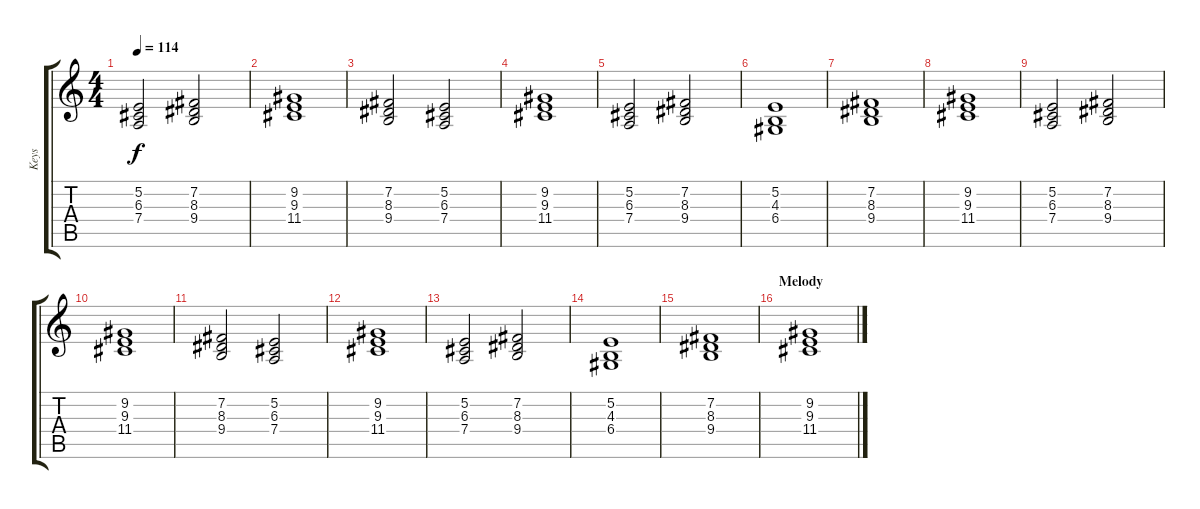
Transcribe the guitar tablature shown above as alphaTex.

\track ("Keys" "Keys") {instrument choiraahs}
\staff {score tabs}
\tuning (E4 B3 G3 D3 A2 E2) {hide}
\ts (4 4)
\tempo 114
\clef g2
\ks c
(5.2 6.3 7.4).2{dy f} (7.2 8.3 9.4).2 |
(9.2 9.3 11.4).1 |
(7.2 8.3 9.4).2 (5.2 6.3 7.4).2 |
(9.2 9.3 11.4).1 |
(5.2 6.3 7.4).2 (7.2 8.3 9.4).2 |
(5.2 4.3 6.4).1 |
(7.2 8.3 9.4).1 |
(9.2 9.3 11.4).1 |
(5.2 6.3 7.4).2 (7.2 8.3 9.4).2 |
(9.2 9.3 11.4).1 |
(7.2 8.3 9.4).2 (5.2 6.3 7.4).2 |
(9.2 9.3 11.4).1 |
(5.2 6.3 7.4).2 (7.2 8.3 9.4).2 |
(5.2 4.3 6.4).1 |
(7.2 8.3 9.4).1 |
\section ("" "Melody")
(9.2 9.3 11.4).1
